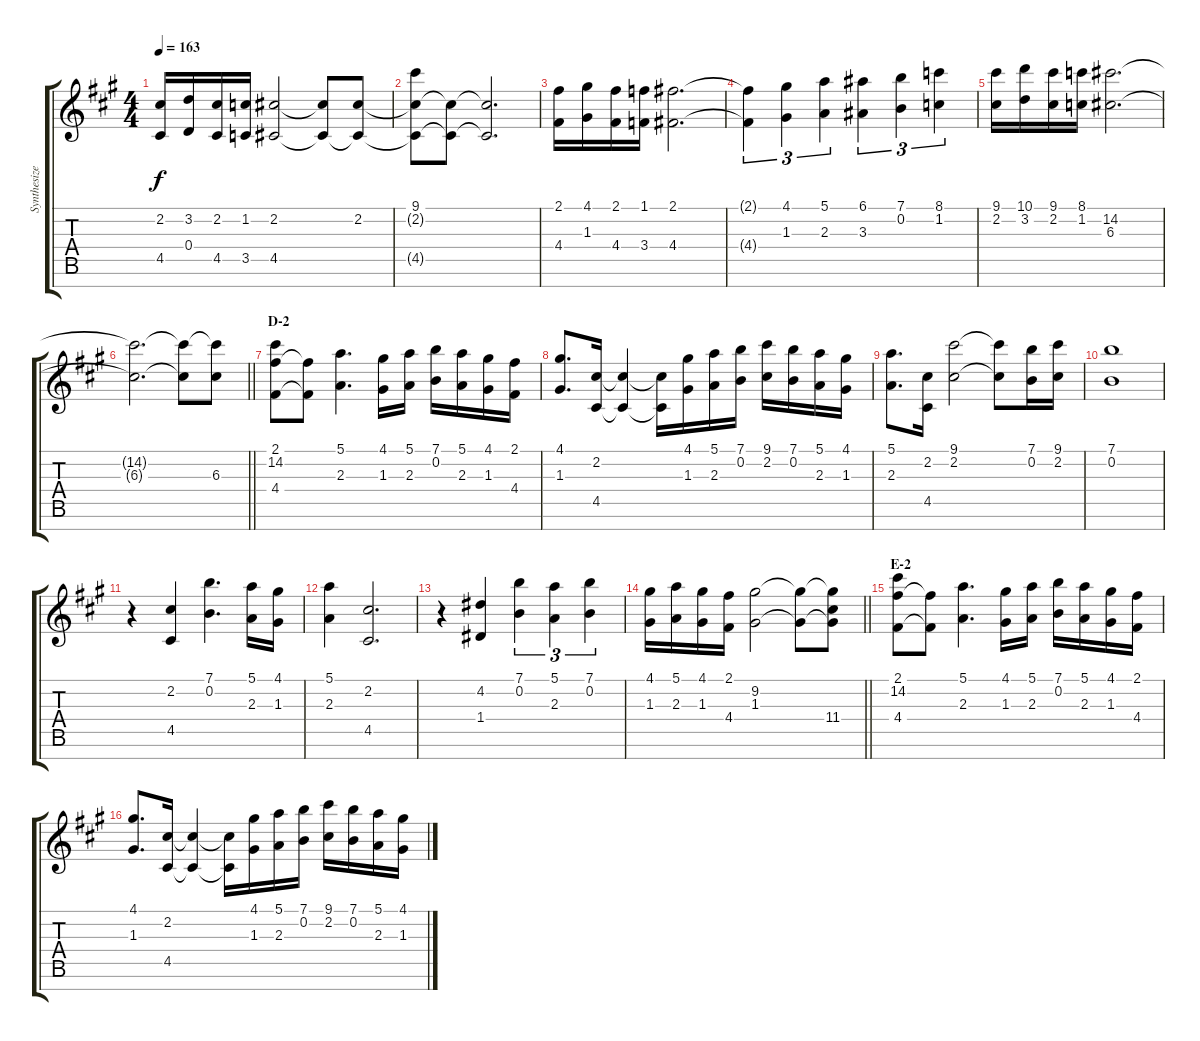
\track ("Synthesizer I" "Synthesize") {instrument lead2sawtooth}
\staff {score tabs}
\tuning (E5 B4 G4 D4 A3 E3 B2) {hide}
\ts (4 4)
\tempo 163
\clef g2
\ks a
(2.2 4.5).16{dy f} (3.2 0.4).16 (2.2 4.5).16 (1.2 3.5).16 (2.2 4.5).2 (2.2{t} 4.5{t}).8 (2.2 4.5{t}).8 |
(9.1 2.2{t} 4.5{t}).8 (2.2{t} 4.5{t}).8 (2.2{t} 4.5{t}).2{d} |
(2.1 4.4).16 (4.1 1.3).16 (2.1 4.4).16 (1.1 3.4).16 (2.1 4.4).2{d} |
(2.1{t} 4.4{t}).4{tu (3 2)} (4.1 1.3).4{tu (3 2)} (5.1 2.3).4{tu (3 2)} (6.1 3.3).4{tu (3 2)} (7.1 0.2).4{tu (3 2)} (8.1 1.2).4{tu (3 2)} |
(9.1 2.2).16 (10.1 3.2).16 (9.1 2.2).16 (8.1 1.2).16 (14.2 6.3).2{d} |
\barLineRight lightlight
(14.2{t} 6.3{t}).2{d} (14.2{t} 6.3{t}).8 (14.2{t} 6.3).8 |
\section ("" "D-2")
(2.1 14.2 4.4).8 (2.1{t} 4.4{t}).8 (5.1 2.3).4{d} (4.1 1.3).16 (5.1 2.3).16 (7.1 0.2).16 (5.1 2.3).16 (4.1 1.3).16 (2.1 4.4).16 |
(4.1 1.3).8{d} (2.2 4.5).16 (2.2{t} 4.5{t}).4 (2.2{t} 4.5{t}).16 (4.1 1.3).16 (5.1 2.3).16 (7.1 0.2).16 (9.1 2.2).16 (7.1 0.2).16 (5.1 2.3).16 (4.1 1.3).16 |
(5.1 2.3).8{d} (2.2 4.5).16 (9.1 2.2).2 (9.1{t} 2.2{t}).8 (7.1 0.2).16 (9.1 2.2).16 |
(7.1 0.2).1 |
r.4 (2.2 4.5).4 (7.1 0.2).4{d} (5.1 2.3).16 (4.1 1.3).16 |
(5.1 2.3).4 (2.2 4.5).2{d} |
r.4 (4.2 1.4).4 (7.1 0.2).4{tu (3 2)} (5.1 2.3).4{tu (3 2)} (7.1 0.2).4{tu (3 2)} |
\barLineRight lightlight
(4.1 1.3).16 (5.1 2.3).16 (4.1 1.3).16 (2.1 4.4).16 (9.2 1.3).2 (9.2{t} 1.3{t}).8 (9.2{t} 1.3{t} 11.4).8 |
\section ("" "E-2")
(2.1 14.2 4.4).8 (2.1{t} 4.4{t}).8 (5.1 2.3).4{d} (4.1 1.3).16 (5.1 2.3).16 (7.1 0.2).16 (5.1 2.3).16 (4.1 1.3).16 (2.1 4.4).16 |
(4.1 1.3).8{d} (2.2 4.5).16 (2.2{t} 4.5{t}).4 (2.2{t} 4.5{t}).16 (4.1 1.3).16 (5.1 2.3).16 (7.1 0.2).16 (9.1 2.2).16 (7.1 0.2).16 (5.1 2.3).16 (4.1 1.3).16
